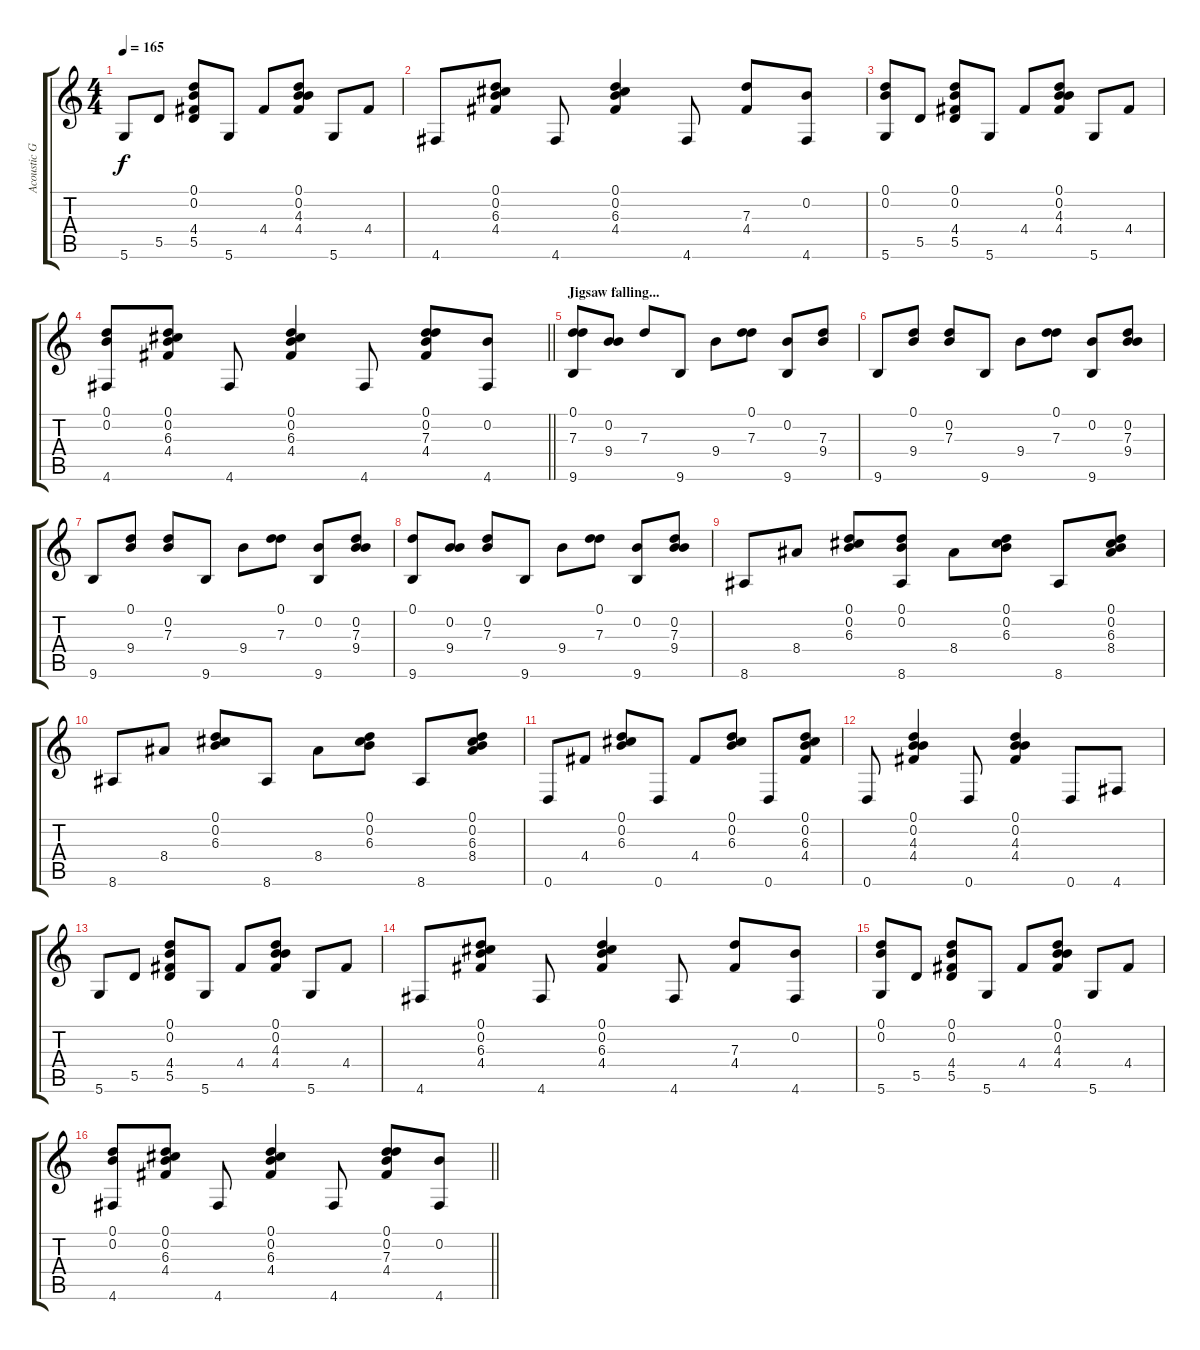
\track ("Acoustic Guitar" "Acoustic G") {instrument acousticguitarsteel}
\staff {score tabs}
\tuning (D4 B3 G3 D3 A2 D2) {hide}
\ts (4 4)
\tempo 165
\clef g2
\ks c
5.6.8{dy f} 5.5.8 (0.1 0.2 4.4 5.5).8 5.6.8 4.4.8 (0.1 0.2 4.3 4.4).8 5.6.8 4.4.8 |
4.6.8 (0.1 0.2 6.3 4.4).8 4.6.8 (0.1 0.2 6.3 4.4).4 4.6.8 (7.3 4.4).8 (0.2 4.6).8 |
(0.1 0.2 5.6).8 5.5.8 (0.1 0.2 4.4 5.5).8 5.6.8 4.4.8 (0.1 0.2 4.3 4.4).8 5.6.8 4.4.8 |
\barLineRight lightlight
(0.1 0.2 4.6).8 (0.1 0.2 6.3 4.4).8 4.6.8 (0.1 0.2 6.3 4.4).4 4.6.8 (0.1 0.2 7.3 4.4).8 (0.2 4.6).8 |
\section ("" "Jigsaw falling...")
(0.1 7.3 9.6).8 (0.2 9.4).8 7.3.8 9.6.8 9.4.8 (0.1 7.3).8 (0.2 9.6).8 (7.3 9.4).8 |
9.6.8 (0.1 9.4).8 (0.2 7.3).8 9.6.8 9.4.8 (0.1 7.3).8 (0.2 9.6).8 (0.2 7.3 9.4).8 |
9.6.8 (0.1 9.4).8 (0.2 7.3).8 9.6.8 9.4.8 (0.1 7.3).8 (0.2 9.6).8 (0.2 7.3 9.4).8 |
(0.1 9.6).8 (0.2 9.4).8 (0.2 7.3).8 9.6.8 9.4.8 (0.1 7.3).8 (0.2 9.6).8 (0.2 7.3 9.4).8 |
8.6.8 8.4.8 (0.1 0.2 6.3).8 (0.1 0.2 8.6).8 8.4.8 (0.1 0.2 6.3).8 8.6.8 (0.1 0.2 6.3 8.4).8 |
8.6.8 8.4.8 (0.1 0.2 6.3).8 8.6.8 8.4.8 (0.1 0.2 6.3).8 8.6.8 (0.1 0.2 6.3 8.4).8 |
0.6.8 4.4.8 (0.1 0.2 6.3).8 0.6.8 4.4.8 (0.1 0.2 6.3).8 0.6.8 (0.1 0.2 6.3 4.4).8 |
0.6.8 (0.1 0.2 4.3 4.4).4 0.6.8 (0.1 0.2 4.3 4.4).4 0.6.8 4.6.8 |
5.6.8 5.5.8 (0.1 0.2 4.4 5.5).8 5.6.8 4.4.8 (0.1 0.2 4.3 4.4).8 5.6.8 4.4.8 |
4.6.8 (0.1 0.2 6.3 4.4).8 4.6.8 (0.1 0.2 6.3 4.4).4 4.6.8 (7.3 4.4).8 (0.2 4.6).8 |
(0.1 0.2 5.6).8 5.5.8 (0.1 0.2 4.4 5.5).8 5.6.8 4.4.8 (0.1 0.2 4.3 4.4).8 5.6.8 4.4.8 |
\barLineRight lightlight
(0.1 0.2 4.6).8 (0.1 0.2 6.3 4.4).8 4.6.8 (0.1 0.2 6.3 4.4).4 4.6.8 (0.1 0.2 7.3 4.4).8 (0.2 4.6).8
